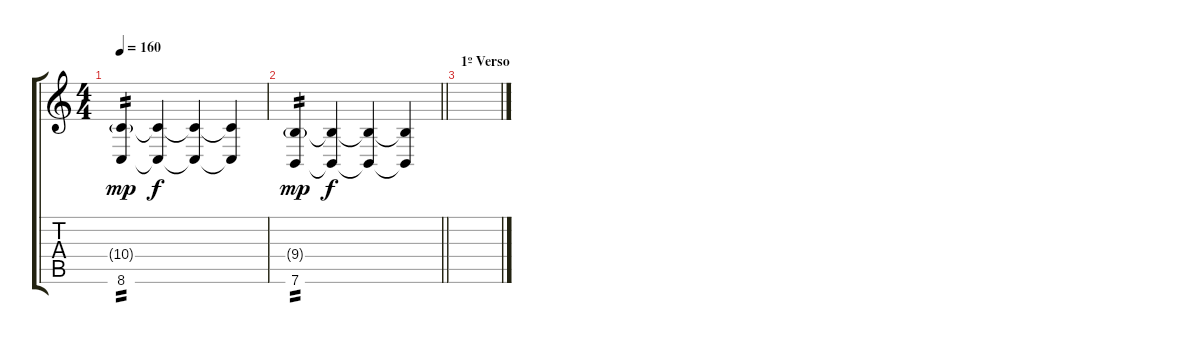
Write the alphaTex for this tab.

\track "" {instrument stringensemble1}
\staff {score tabs}
\tuning (E4 B3 G3 D3 A2 E2) {hide}
\ts (4 4)
\tempo 160
\clef g2
\ks c
(10.4{g} 8.6).4{tp 2 dy mp balance 0 instrument fx7echoes} (10.4{t} 8.6{t}).4{dy f balance 4} (10.4{t} 8.6{t}).4{balance 12} (10.4{t} 8.6{t}).4{balance 16} |
\barLineRight lightlight
(9.4{g} 7.6).4{tp 2 dy mp balance 0} (9.4{t} 7.6{t}).4{dy f balance 4} (9.4{t} 7.6{t}).4{balance 12} (9.4{t} 7.6{t}).4{balance 16} |
\section ("" "1º Verso")
